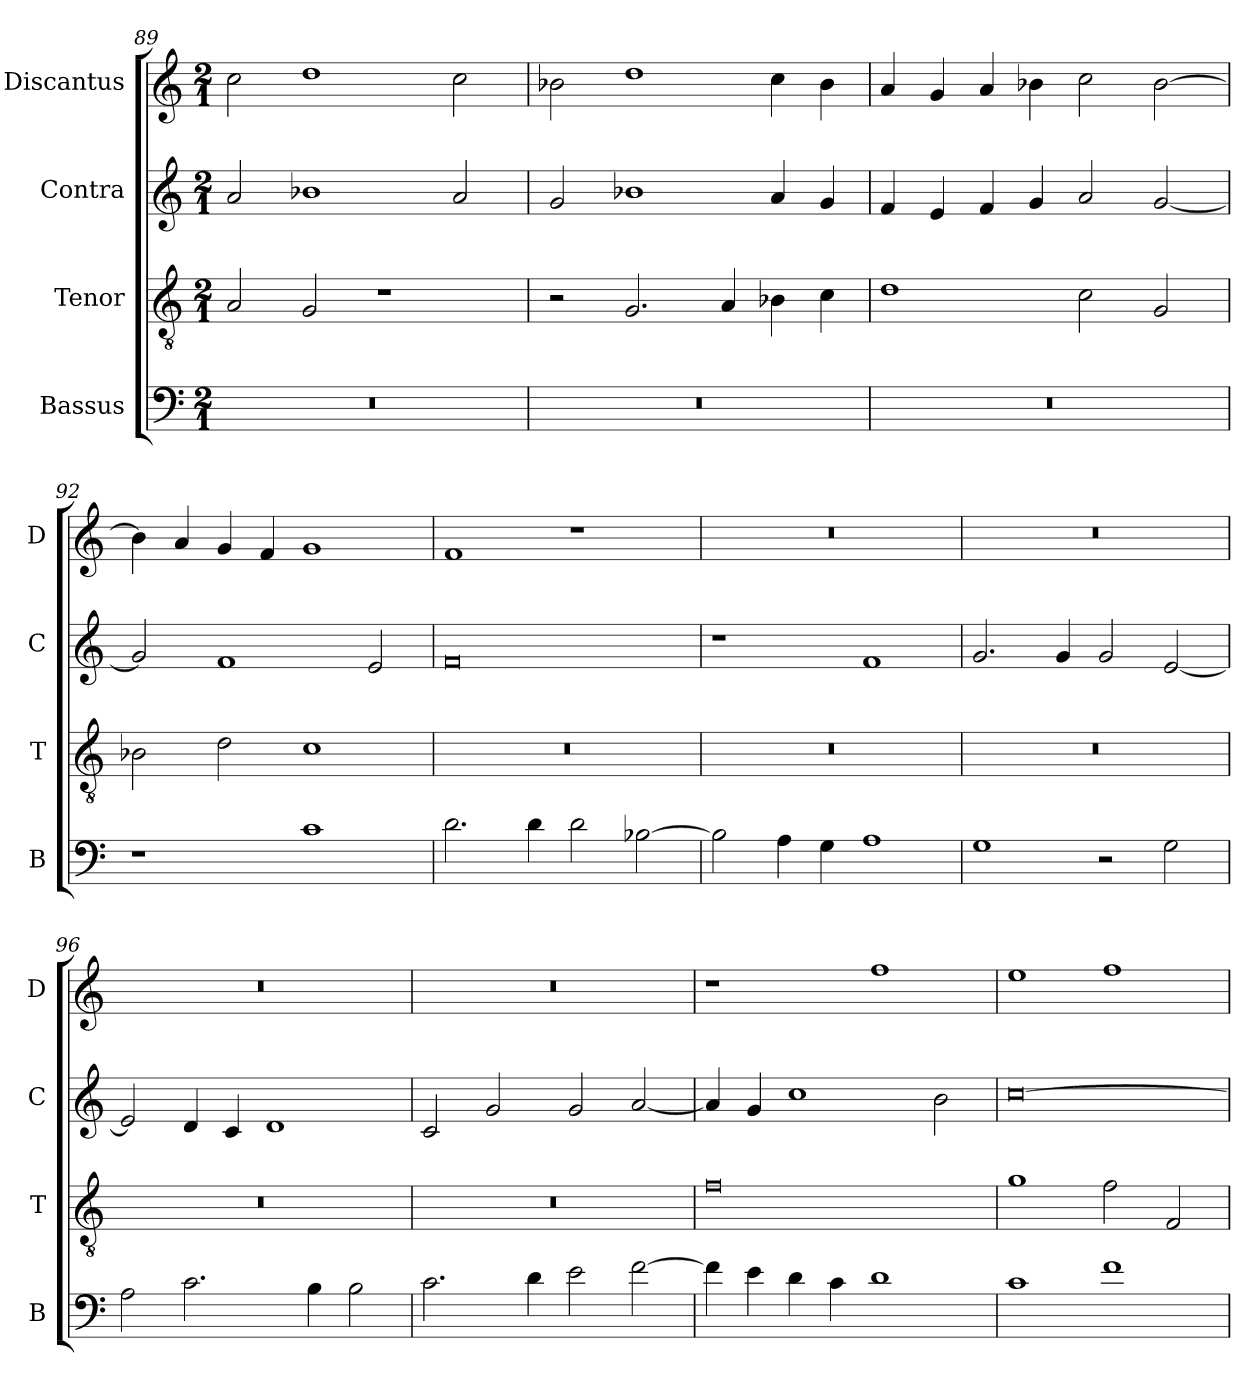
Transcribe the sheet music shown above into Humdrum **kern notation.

**kern	**kern	**kern	**kern
*part4	*part3	*part2	*part1
*staff4	*staff3	*staff2	*staff1
*I"Bassus	*I"Tenor	*I"Contra	*I"Discantus
*I'B	*I'T	*I'C	*I'D
*clefF4	*clefGv2	*clefG2	*clefG2
*k[]	*k[]	*k[]	*k[]
*M2/1	*M2/1	*M2/1	*M2/1
=89	=89	=89	=89
0r	2A/	2a/	2cc\
.	2G/	1b-X	1dd
.	1r	.	.
.	.	2a/	2cc\
=90	=90	=90	=90
0r	2r	2g/	2b-X\
.	2.G/	1b-X	1dd
.	4A/	.	.
.	4B-X\	4a/	4cc\
.	4c\	4g/	4b-\
=91	=91	=91	=91
0r	1d	4f/	4a/
.	.	4e/	4g/
.	.	4f/	4a/
.	.	4g/	4b-X\
.	2c\	2a/	2cc\
.	2G/	[2g/	[2b-\
=92	=92	=92	=92
1r	2B-X\	2g/]	4b-\]
.	.	.	4a/
.	2d\	1f	4g/
.	.	.	4f/
1c	1c	.	1g
.	.	2e/	.
=93	=93	=93	=93
2.d\	0r	0f	1f
4d\	.	.	.
2d\	.	.	1r
[2B-X\	.	.	.
=94	=94	=94	=94
2B-\]	0r	1r	0r
4A\	.	.	.
4G\	.	.	.
1A	.	1f	.
=95	=95	=95	=95
1G	0r	2.g/	0r
.	.	4g/	.
2r	.	2g/	.
2G\	.	[2e/	.
=96	=96	=96	=96
2A\	0r	2e/]	0r
2.c\	.	4d/	.
.	.	4c/	.
.	.	1d	.
4B\	.	.	.
2B\	.	.	.
=97	=97	=97	=97
2.c\	0r	2c/	0r
.	.	2g/	.
4d\	.	.	.
2e\	.	2g/	.
[2f\	.	[2a/	.
=98	=98	=98	=98
4f\]	0f	4a/]	1r
4e\	.	4g/	.
4d\	.	1cc	.
4c\	.	.	.
1d	.	.	1ff
.	.	2b\	.
=99	=99	=99	=99
1c	1g	[0cc	1ee
1f	2f\	.	1ff
.	2F/	.	.
=	=	=	=
*-	*-	*-	*-
